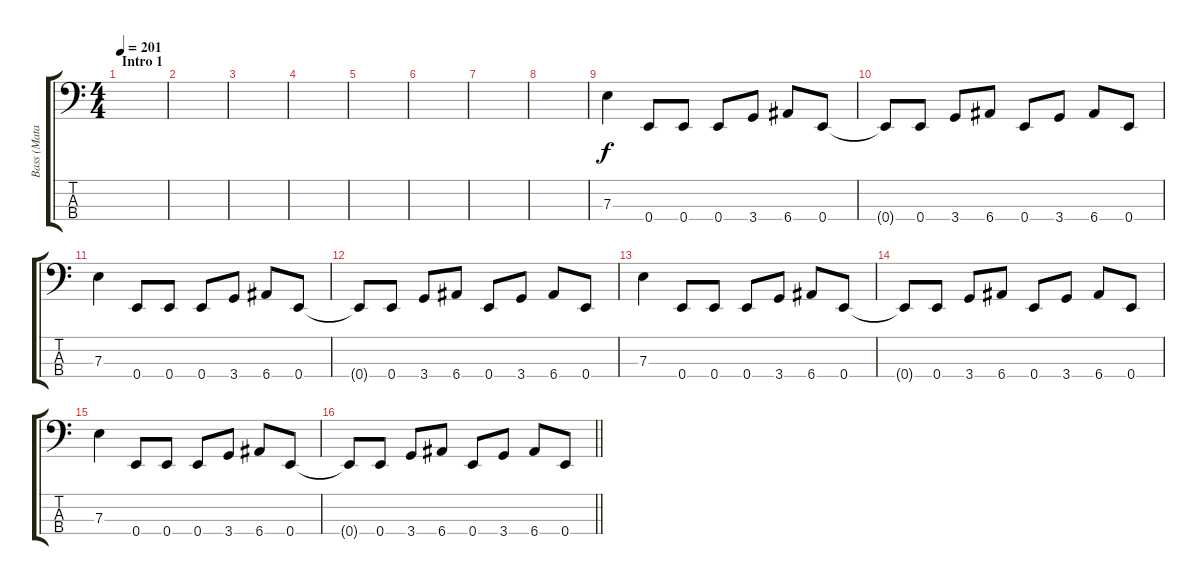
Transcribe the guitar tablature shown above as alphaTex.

\track ("Bass (Matatabi)" "Bass (Mata") {instrument electricbasspick}
\staff {score tabs}
\tuning (G2 D2 A1 E1) {hide}
\ts (4 4)
\section ("" "Intro 1")
\tempo 201
\clef f4
\ks c
|
|
|
|
|
|
|
|
7.3.4 0.4.8 0.4.8 0.4.8 3.4.8 6.4.8 0.4.8 |
0.4{t}.8 0.4.8 3.4.8 6.4.8 0.4.8 3.4.8 6.4.8 0.4.8 |
7.3.4 0.4.8 0.4.8 0.4.8 3.4.8 6.4.8 0.4.8 |
0.4{t}.8 0.4.8 3.4.8 6.4.8 0.4.8 3.4.8 6.4.8 0.4.8 |
7.3.4 0.4.8 0.4.8 0.4.8 3.4.8 6.4.8 0.4.8 |
0.4{t}.8 0.4.8 3.4.8 6.4.8 0.4.8 3.4.8 6.4.8 0.4.8 |
7.3.4 0.4.8 0.4.8 0.4.8 3.4.8 6.4.8 0.4.8 |
\barLineRight lightlight
0.4{t}.8 0.4.8 3.4.8 6.4.8 0.4.8 3.4.8 6.4.8 0.4.8
